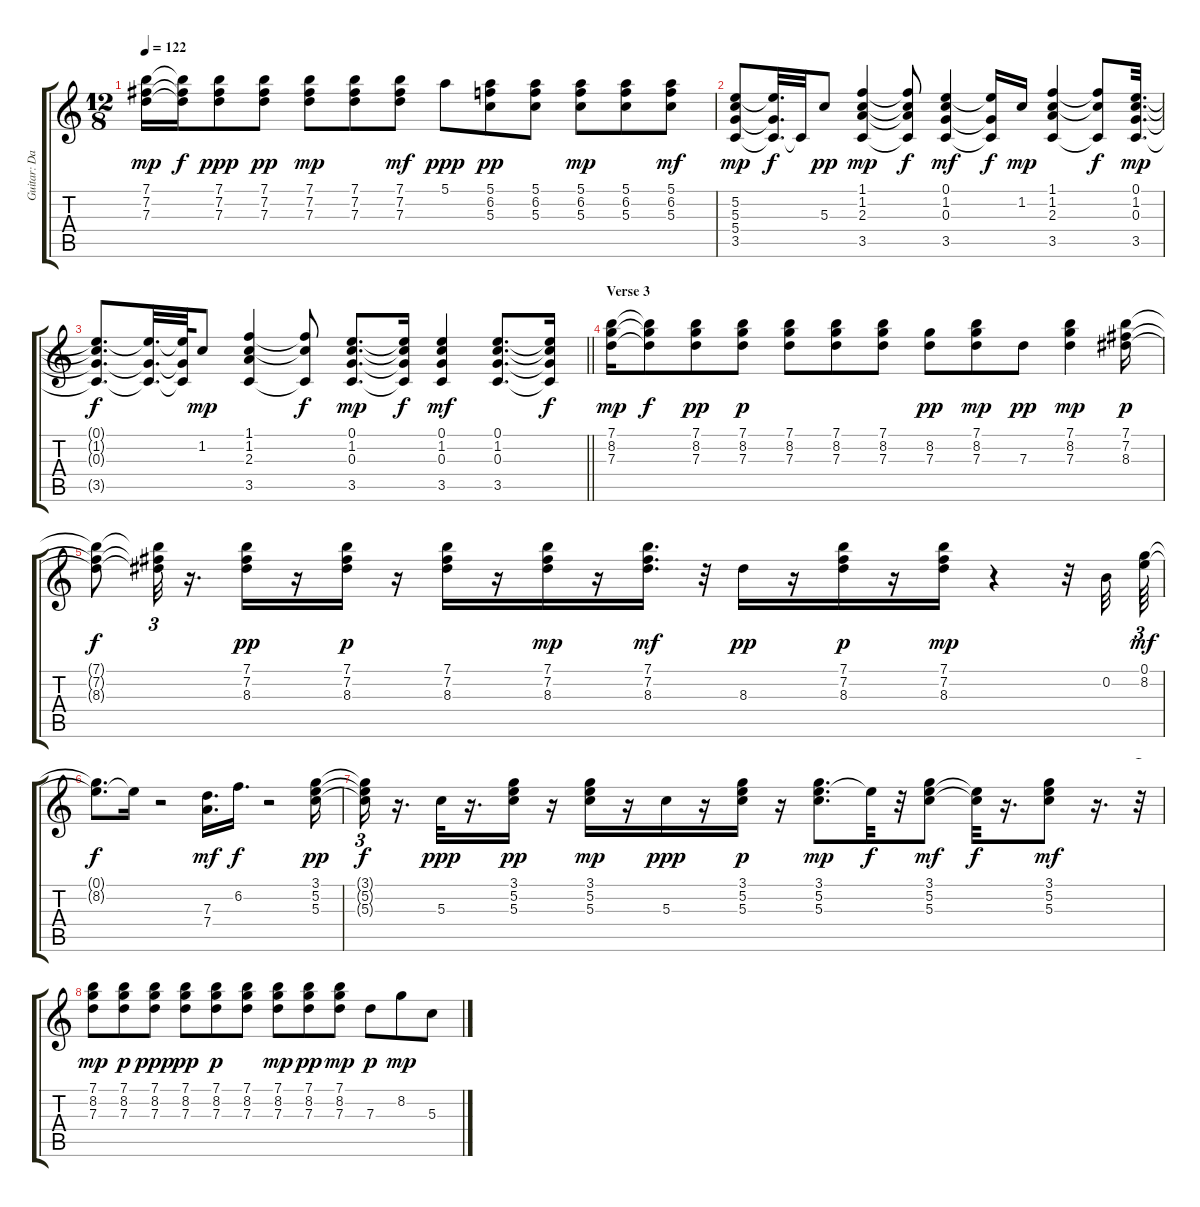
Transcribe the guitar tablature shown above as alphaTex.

\track ("Guitar: Davey Johnstone" "Guitar: Da") {instrument acousticguitarnylon}
\staff {score tabs}
\tuning (E4 B3 G3 D3 A2 E2) {hide}
\ts (12 8)
\tempo 122
\clef g2
\ks c
(7.1 7.2 7.3).16{dy mp} (7.1{t} 7.2{t} 7.3{t}).16{dy f} (7.1 7.2 7.3).8{dy ppp} (7.1 7.2 7.3).8{dy pp} (7.1 7.2 7.3).8{dy mp} (7.1 7.2 7.3).8 (7.1 7.2 7.3).8{dy mf} 5.1.8{dy ppp} (5.1 6.2 5.3).8{dy pp} (5.1 6.2 5.3).8 (5.1 6.2 5.3).8{dy mp} (5.1 6.2 5.3).8 (5.1 6.2 5.3).8{dy mf} |
(5.2 5.3 5.4 3.5).8{dy mp} (5.2{t} 5.4{t} 3.5{t}).32{d dy f} 3.5{t}.32 5.3.8{dy pp} (1.1 1.2 2.3 3.5).4{dy mp} (1.1{t} 1.2{t} 2.3{t} 3.5{t}).8{dy f} (0.1 1.2 0.3 3.5).4{dy mf} (0.1{t} 0.3{t} 3.5{t}).16{dy f} 1.2.16{dy mp} (1.1 1.2 2.3 3.5).4 (1.1{t} 1.2{t} 3.5{t}).8{dy f} (0.1 1.2 0.3 3.5).32{d dy mp} |
\barLineRight lightlight
(0.1{t} 1.2{t} 0.3{t} 3.5{t}).8{d dy f} (0.1{t} 0.3{t} 3.5{t}).32{d} (0.1{t} 0.3{t} 3.5{t}).64 1.2.8{dy mp} (1.1 1.2 2.3 3.5).4 (1.1{t} 1.2{t} 3.5{t}).8{dy f} (0.1 1.2 0.3 3.5).8{d dy mp} (0.1{t} 1.2{t} 0.3{t} 3.5{t}).16{dy f} (0.1 1.2 0.3 3.5).4{dy mf} (0.1 1.2 0.3 3.5).8{d} (0.1{t} 1.2{t} 0.3{t} 3.5{t}).16{dy f} |
\section ("" "Verse 3")
(7.1 8.2 7.3).16{dy mp} (7.1{t} 8.2{t} 7.3{t}).8{dy f} (7.1 8.2 7.3).8{dy pp} (7.1 8.2 7.3).8{dy p} (7.1 8.2 7.3).8 (7.1 8.2 7.3).8 (7.1 8.2 7.3).8 (8.2 7.3).8{dy pp} (7.1 8.2 7.3).8{dy mp} 7.3.8{dy pp} (7.1 8.2 7.3).4{dy mp} (7.1 7.2 8.3).16{dy p} |
(7.1{t} 7.2{t} 8.3{t}).8{dy f} (7.1{t} 7.2{t} 8.3{t}).32{tu (3 2)} r.16{d} (7.1 7.2 8.3).16{dy pp} r.16 (7.1 7.2 8.3).16{dy p} r.16 (7.1 7.2 8.3).16 r.16 (7.1 7.2 8.3).16{dy mp} r.16 (7.1 7.2 8.3).16{d dy mf} r.32 8.3.16{dy pp} r.16 (7.1 7.2 8.3).16{dy p} r.16 (7.1 7.2 8.3).16{dy mp} r.4 r.32 0.2.32 (0.1 8.2).64{tu (3 2) dy mf} |
(0.1{t} 8.2{t}).8{d dy f} 0.1{t}.16 r.2 (7.3 7.4).16{d dy mf} 6.2.16{d dy f} r.2 (3.1 5.2 5.3).16{dy pp} |
(3.1{t} 5.2{t} 5.3{t}).16{tu (3 2) dy f} r.16{d} 5.3.32{dy ppp} r.16{d} (3.1 5.2 5.3).16{dy pp} r.16 (3.1 5.2 5.3).16{dy mp} r.16 5.3.16{dy ppp} r.16 (3.1 5.2 5.3).16{dy p} r.16 (3.1 5.2 5.3).8{d dy mp} 5.2{t}.32{dy f} r.32 (3.1 5.2 5.3).8{dy mf} (5.2{t} 5.3{t}).32{dy f} r.16{d} (3.1 5.2 5.3).8{dy mf} r.16{d} r.32{tu (3 2)} |
(7.1 8.2 7.3).8{dy mp} (7.1 8.2 7.3).8{dy p} (7.1 8.2 7.3).8{dy ppp} (7.1 8.2 7.3).8{dy pp} (7.1 8.2 7.3).8{dy p} (7.1 8.2 7.3).8 (7.1 8.2 7.3).8{dy mp} (7.1 8.2 7.3).8{dy pp} (7.1 8.2 7.3).8{dy mp} 7.3.8{dy p} 8.2.8{dy mp} 5.3.8
